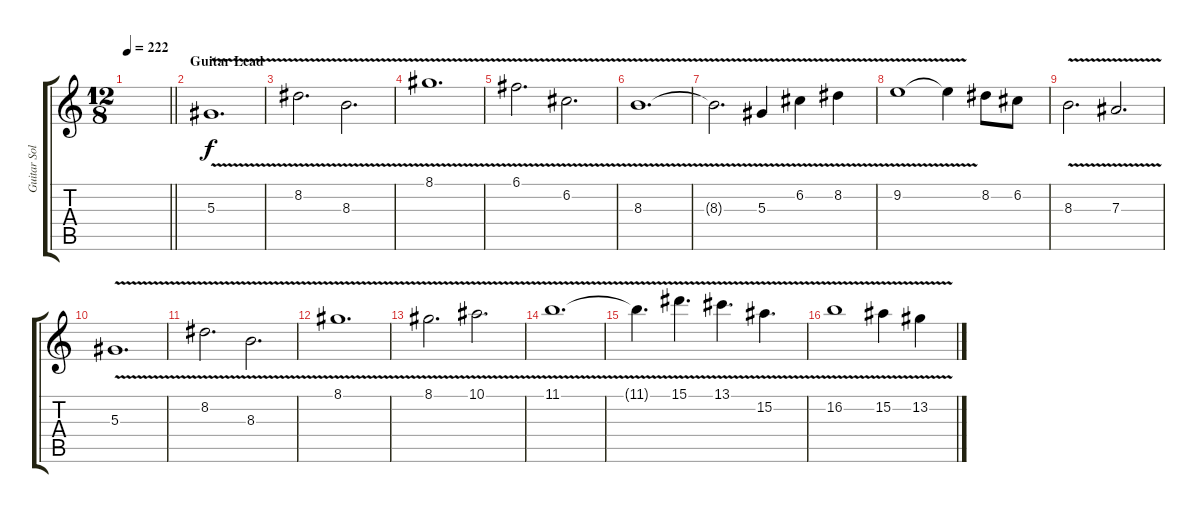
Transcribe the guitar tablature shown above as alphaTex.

\track ("Guitar Solo" "Guitar Sol") {instrument distortionguitar}
\staff {score tabs}
\tuning (C4 G3 Eb3 Bb2 F2 C2) {hide}
\ts (12 8)
\tempo 222
\clef g2
\barLineRight lightlight
\ks c
|
\section ("" "Guitar Lead")
5.3{v}.1{d} |
8.2{v}.2{d} 8.3{v}.2{d} |
8.1{v}.1{d} |
6.1{v}.2{d} 6.2{v}.2{d} |
8.3{v}.1{d} |
8.3{t}.2{d} 5.3{v}.4 6.2{v}.4 8.2{v}.4 |
9.2{v}.1 9.2{t}.4 8.2.8 6.2.8 |
8.3{v}.2{d} 7.3{v}.2{d} |
5.3{v}.1{d} |
8.2{v}.2{d} 8.3{v}.2{d} |
8.1{v}.1{d} |
8.1{v}.2{d} 10.1{v}.2{d} |
11.1{v}.1{d} |
11.1{t}.4{d} 15.1{v}.4{d} 13.1{v}.4{d} 15.2{v}.4{d} |
16.2{v}.1 15.2{v}.4 13.2{v}.4
